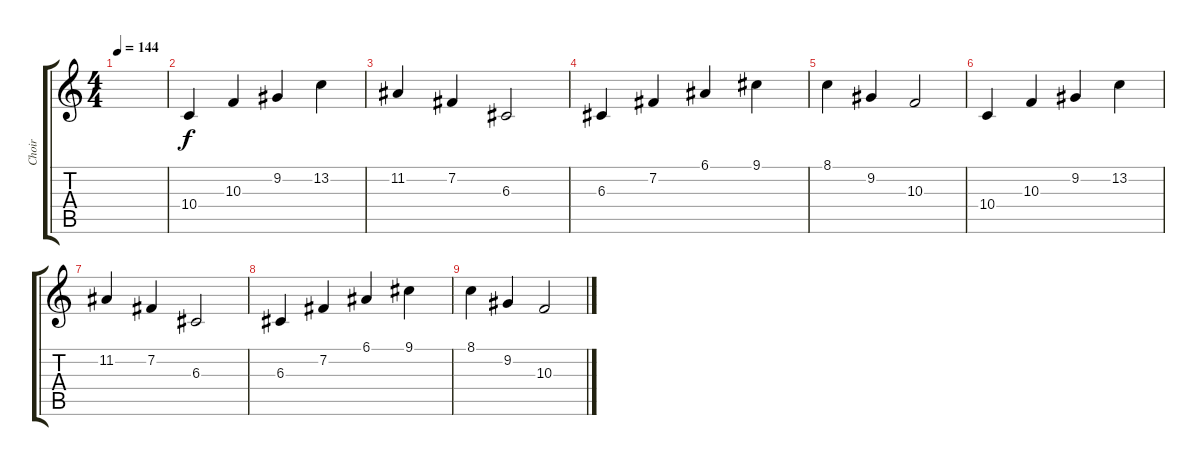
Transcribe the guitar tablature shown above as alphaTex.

\track ("Choir" "Choir") {instrument choiraahs}
\staff {score tabs}
\tuning (E4 B3 G3 D3 A2 E2) {hide}
\ts (4 4)
\tempo 144
\clef g2
\ks c
|
10.4.4 10.3.4 9.2.4 13.2.4 |
11.2.4 7.2.4 6.3.2 |
6.3.4 7.2.4 6.1.4 9.1.4 |
8.1.4 9.2.4 10.3.2 |
10.4.4 10.3.4 9.2.4 13.2.4 |
11.2.4 7.2.4 6.3.2 |
6.3.4 7.2.4 6.1.4 9.1.4 |
8.1.4 9.2.4 10.3.2
